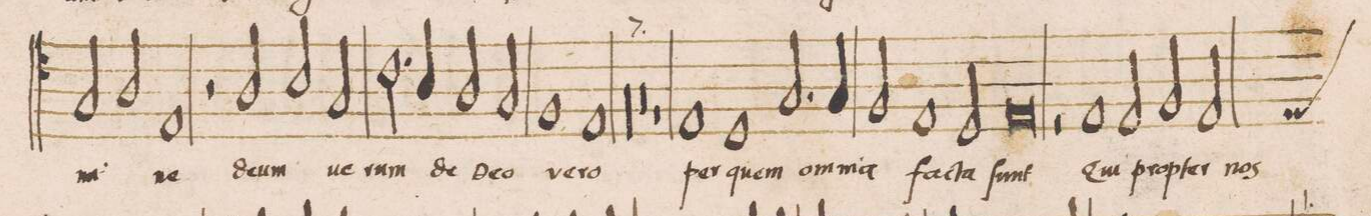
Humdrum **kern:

**kern	**text
*I"TENOR	*
*clefC4	*
*k[]	*
*met(C|)	*
*M2/1	*
2G/	-mi-
2A/	.
=29-	=29-
1E	-ne
2r	.
2A/	de-
=30-	=30-
2B/	-um
2G/	ve-
2.c\	-rum
4B/	de
=31-	=31-
2A/	De-
2G/	-o
1F	ve-
=32-	=32-
1E	-ro
00r	.
=33-	=33-
=34-	=34-
0r	.
=35-	=35-
1r	.
=36-	=36-
1E	per
1D	quem
=37-	=37-
2.G/	om-
4G/	-ni-
2F/	-a
1E/	fa-
=38-	=38-
2D/	-cta
0E	ſunt
=39-	=39-
2r	.
1E/	Qui
=40-	=40-
2E/	pro-
2F/	-pter
*custos:E	*
2E/	nos
=41-	=41-
*-	*-
